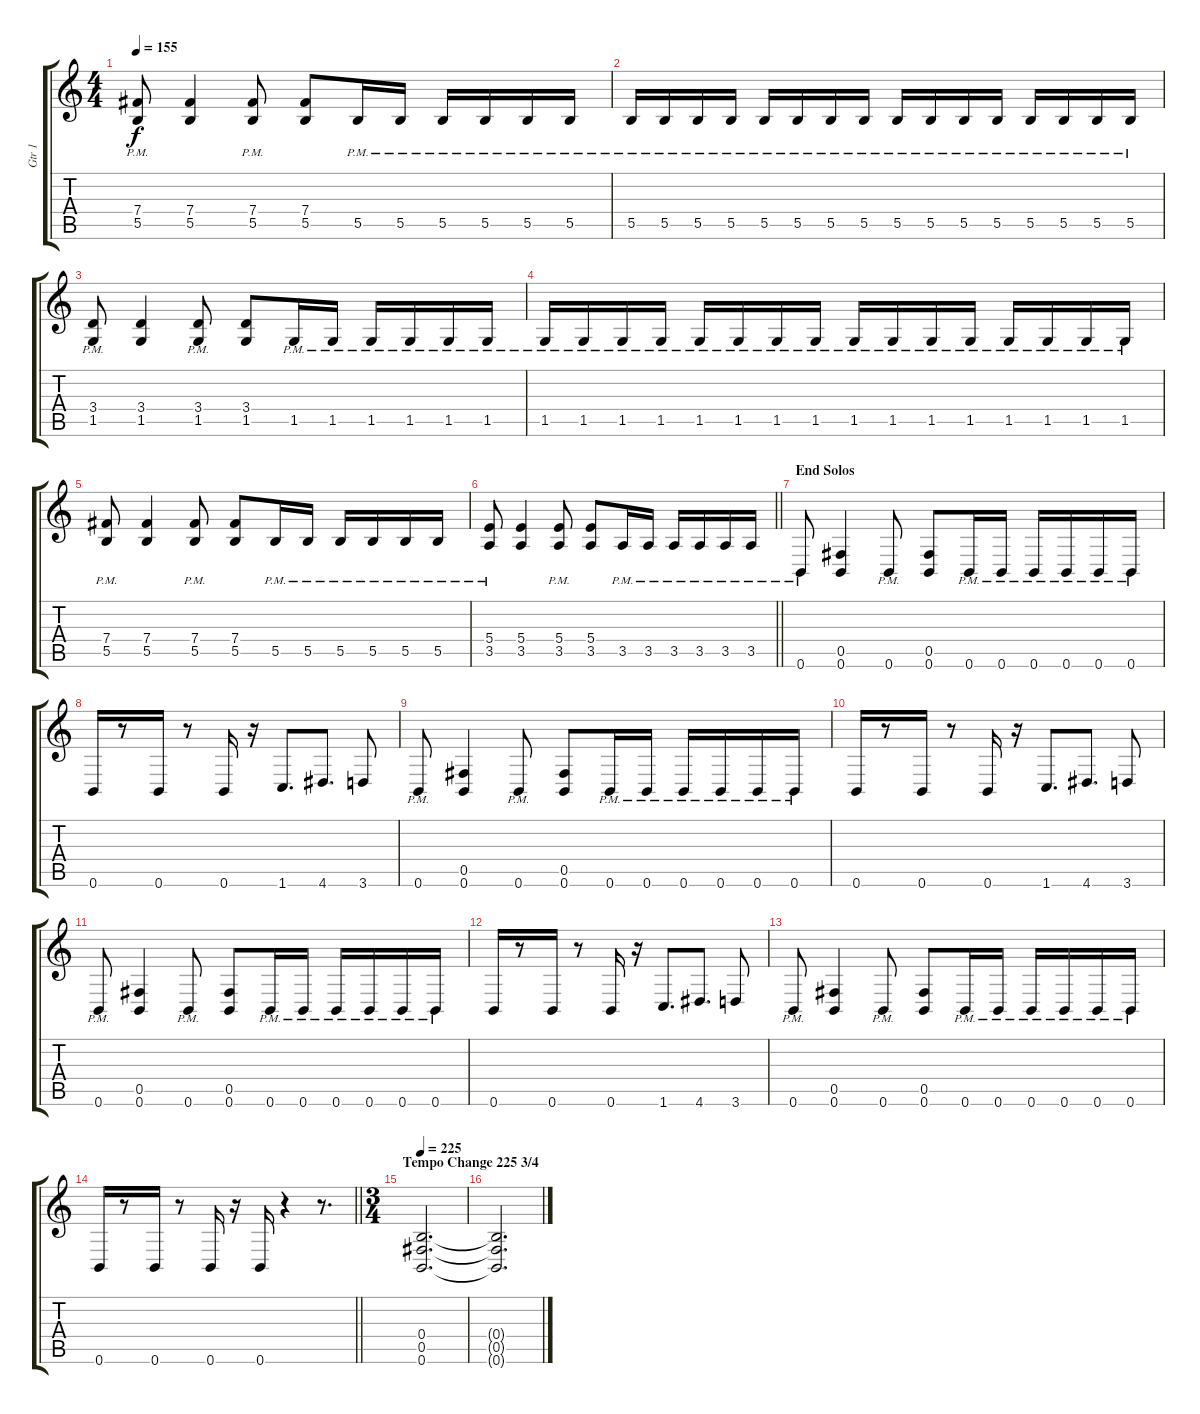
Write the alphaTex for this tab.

\track ("Gtr 1" "Gtr 1") {instrument distortionguitar}
\staff {score tabs}
\tuning (Db4 Ab3 E3 B2 Gb2 B1) {hide}
\ts (4 4)
\tempo 155
\clef g2
\ks c
(7.4{pm} 5.5{pm}).8{dy f} (7.4 5.5).4 (7.4{pm} 5.5{pm}).8 (7.4 5.5).8 5.5{pm}.16 5.5{pm}.16 5.5{pm}.16 5.5{pm}.16 5.5{pm}.16 5.5{pm}.16 |
5.5{pm}.16 5.5{pm}.16 5.5{pm}.16 5.5{pm}.16 5.5{pm}.16 5.5{pm}.16 5.5{pm}.16 5.5{pm}.16 5.5{pm}.16 5.5{pm}.16 5.5{pm}.16 5.5{pm}.16 5.5{pm}.16 5.5{pm}.16 5.5{pm}.16 5.5{pm}.16 |
(3.4{pm} 1.5{pm}).8 (3.4 1.5).4 (3.4{pm} 1.5{pm}).8 (3.4 1.5).8 1.5{pm}.16 1.5{pm}.16 1.5{pm}.16 1.5{pm}.16 1.5{pm}.16 1.5{pm}.16 |
1.5{pm}.16 1.5{pm}.16 1.5{pm}.16 1.5{pm}.16 1.5{pm}.16 1.5{pm}.16 1.5{pm}.16 1.5{pm}.16 1.5{pm}.16 1.5{pm}.16 1.5{pm}.16 1.5{pm}.16 1.5{pm}.16 1.5{pm}.16 1.5{pm}.16 1.5{pm}.16 |
(7.4{pm} 5.5{pm}).8 (7.4 5.5).4 (7.4{pm} 5.5{pm}).8 (7.4 5.5).8 5.5{pm}.16 5.5{pm}.16 5.5{pm}.16 5.5{pm}.16 5.5{pm}.16 5.5{pm}.16 |
\barLineRight lightlight
(5.4{pm} 3.5{pm}).8 (5.4 3.5).4 (5.4{pm} 3.5{pm}).8 (5.4 3.5).8 3.5{pm}.16 3.5{pm}.16 3.5{pm}.16 3.5{pm}.16 3.5{pm}.16 3.5{pm}.16 |
\section ("" "End Solos")
0.6{pm}.8 (0.5 0.6).4 0.6{pm}.8 (0.5 0.6).8 0.6{pm}.16 0.6{pm}.16 0.6{pm}.16 0.6{pm}.16 0.6{pm}.16 0.6{pm}.16 |
0.6.16 r.8 0.6.16 r.8 0.6.16 r.16 1.6.8{d} 4.6.8{d} 3.6.8 |
0.6{pm}.8 (0.5 0.6).4 0.6{pm}.8 (0.5 0.6).8 0.6{pm}.16 0.6{pm}.16 0.6{pm}.16 0.6{pm}.16 0.6{pm}.16 0.6{pm}.16 |
0.6.16 r.8 0.6.16 r.8 0.6.16 r.16 1.6.8{d} 4.6.8{d} 3.6.8 |
0.6{pm}.8 (0.5 0.6).4 0.6{pm}.8 (0.5 0.6).8 0.6{pm}.16 0.6{pm}.16 0.6{pm}.16 0.6{pm}.16 0.6{pm}.16 0.6{pm}.16 |
0.6.16 r.8 0.6.16 r.8 0.6.16 r.16 1.6.8{d} 4.6.8{d} 3.6.8 |
0.6{pm}.8 (0.5 0.6).4 0.6{pm}.8 (0.5 0.6).8 0.6{pm}.16 0.6{pm}.16 0.6{pm}.16 0.6{pm}.16 0.6{pm}.16 0.6{pm}.16 |
\barLineRight lightlight
0.6.16 r.8 0.6.16 r.8 0.6.16 r.16 0.6.16 r.4 r.8{d} |
\ts (3 4)
\section ("" "Tempo Change 225 3/4")
\tempo 225
(0.4 0.5 0.6).2{d} |
(0.4{t} 0.5{t} 0.6{t}).2{d}
